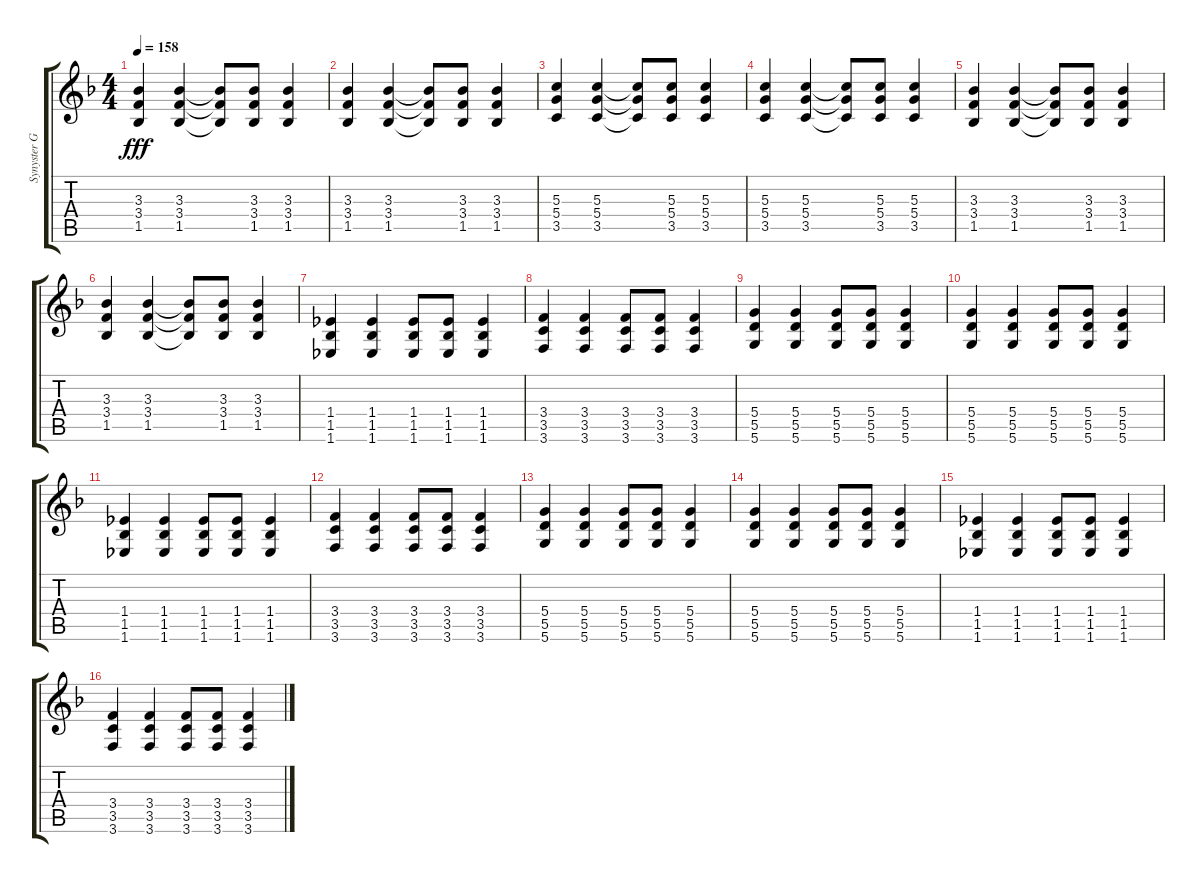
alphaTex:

\track ("Synyster Gates" "Synyster G") {instrument distortionguitar}
\staff {score tabs}
\tuning (E4 B3 G3 D3 A2 D2) {hide}
\ts (4 4)
\tempo 158
\clef g2
\ks f
(3.3 3.4 1.5).4{dy fff} (3.3 3.4 1.5).4 (3.3{t} 3.4{t} 1.5{t}).8 (3.3 3.4 1.5).8 (3.3 3.4 1.5).4 |
(3.3 3.4 1.5).4 (3.3 3.4 1.5).4 (3.3{t} 3.4{t} 1.5{t}).8 (3.3 3.4 1.5).8 (3.3 3.4 1.5).4 |
(5.3 5.4 3.5).4 (5.3 5.4 3.5).4 (5.3{t} 5.4{t} 3.5{t}).8 (5.3 5.4 3.5).8 (5.3 5.4 3.5).4 |
(5.3 5.4 3.5).4 (5.3 5.4 3.5).4 (5.3{t} 5.4{t} 3.5{t}).8 (5.3 5.4 3.5).8 (5.3 5.4 3.5).4 |
(3.3 3.4 1.5).4 (3.3 3.4 1.5).4 (3.3{t} 3.4{t} 1.5{t}).8 (3.3 3.4 1.5).8 (3.3 3.4 1.5).4 |
(3.3 3.4 1.5).4 (3.3 3.4 1.5).4 (3.3{t} 3.4{t} 1.5{t}).8 (3.3 3.4 1.5).8 (3.3 3.4 1.5).4 |
(1.4 1.5 1.6).4 (1.4 1.5 1.6).4 (1.4 1.5 1.6).8 (1.4 1.5 1.6).8 (1.4 1.5 1.6).4 |
(3.4 3.5 3.6).4 (3.4 3.5 3.6).4 (3.4 3.5 3.6).8 (3.4 3.5 3.6).8 (3.4 3.5 3.6).4 |
(5.4 5.5 5.6).4 (5.4 5.5 5.6).4 (5.4 5.5 5.6).8 (5.4 5.5 5.6).8 (5.4 5.5 5.6).4 |
(5.4 5.5 5.6).4 (5.4 5.5 5.6).4 (5.4 5.5 5.6).8 (5.4 5.5 5.6).8 (5.4 5.5 5.6).4 |
(1.4 1.5 1.6).4 (1.4 1.5 1.6).4 (1.4 1.5 1.6).8 (1.4 1.5 1.6).8 (1.4 1.5 1.6).4 |
(3.4 3.5 3.6).4 (3.4 3.5 3.6).4 (3.4 3.5 3.6).8 (3.4 3.5 3.6).8 (3.4 3.5 3.6).4 |
(5.4 5.5 5.6).4 (5.4 5.5 5.6).4 (5.4 5.5 5.6).8 (5.4 5.5 5.6).8 (5.4 5.5 5.6).4 |
(5.4 5.5 5.6).4 (5.4 5.5 5.6).4 (5.4 5.5 5.6).8 (5.4 5.5 5.6).8 (5.4 5.5 5.6).4 |
(1.4 1.5 1.6).4 (1.4 1.5 1.6).4 (1.4 1.5 1.6).8 (1.4 1.5 1.6).8 (1.4 1.5 1.6).4 |
(3.4 3.5 3.6).4 (3.4 3.5 3.6).4 (3.4 3.5 3.6).8 (3.4 3.5 3.6).8 (3.4 3.5 3.6).4
